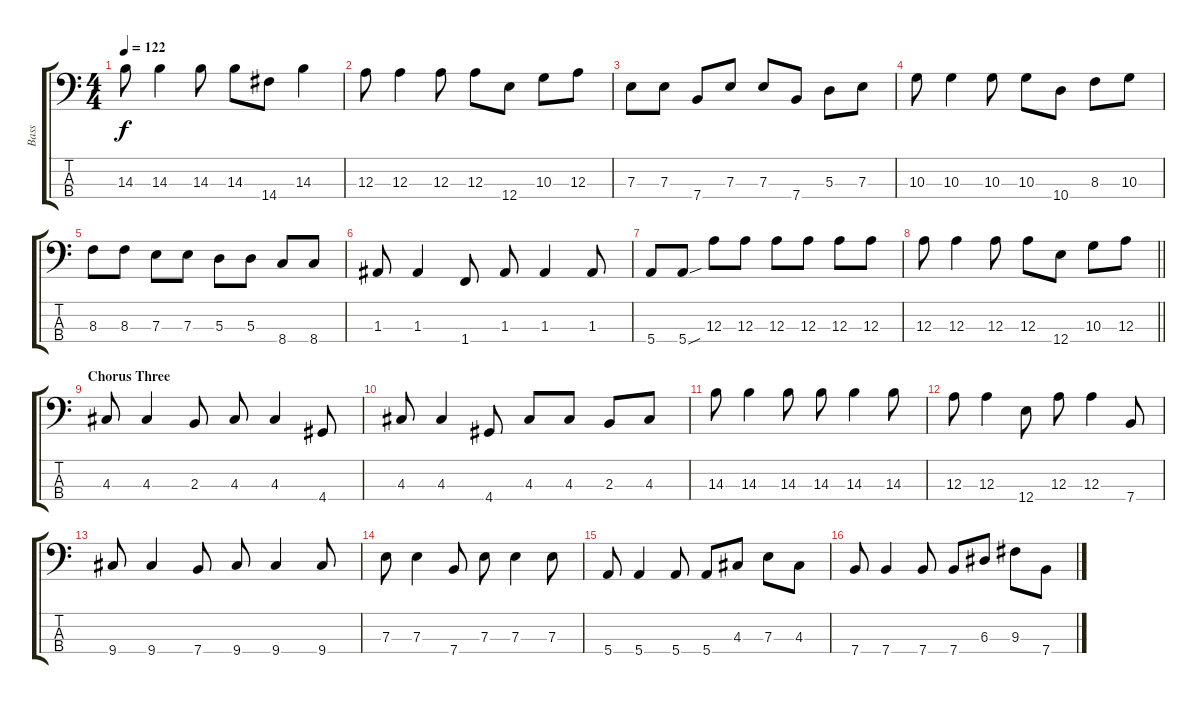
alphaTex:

\track ("Bass" "Bass") {instrument electricbassfinger}
\staff {score tabs}
\tuning (G2 D2 A1 E1) {hide}
\ts (4 4)
\tempo 122
\clef f4
\ks c
14.3.8{dy f} 14.3.4 14.3.8 14.3.8 14.4.8 14.3.4 |
12.3.8 12.3.4 12.3.8 12.3.8 12.4.8 10.3.8 12.3.8 |
7.3.8 7.3.8 7.4.8 7.3.8 7.3.8 7.4.8 5.3.8 7.3.8 |
10.3.8 10.3.4 10.3.8 10.3.8 10.4.8 8.3.8 10.3.8 |
8.3.8 8.3.8 7.3.8 7.3.8 5.3.8 5.3.8 8.4.8 8.4.8 |
1.3.8 1.3.4 1.4.8 1.3.8 1.3.4 1.3.8 |
5.4.8 5.4{sou}.8 12.3.8 12.3.8 12.3.8 12.3.8 12.3.8 12.3.8 |
\barLineRight lightlight
12.3.8 12.3.4 12.3.8 12.3.8 12.4.8 10.3.8 12.3.8 |
\section ("" "Chorus Three")
4.3.8 4.3.4 2.3.8 4.3.8 4.3.4 4.4.8 |
4.3.8 4.3.4 4.4.8 4.3.8 4.3.8 2.3.8 4.3.8 |
14.3.8 14.3.4 14.3.8 14.3.8 14.3.4 14.3.8 |
12.3.8 12.3.4 12.4.8 12.3.8 12.3.4 7.4.8 |
9.4.8 9.4.4 7.4.8 9.4.8 9.4.4 9.4.8 |
7.3.8 7.3.4 7.4.8 7.3.8 7.3.4 7.3.8 |
5.4.8 5.4.4 5.4.8 5.4.8 4.3.8 7.3.8 4.3.8 |
7.4.8 7.4.4 7.4.8 7.4.8 6.3.8 9.3.8 7.4.8
